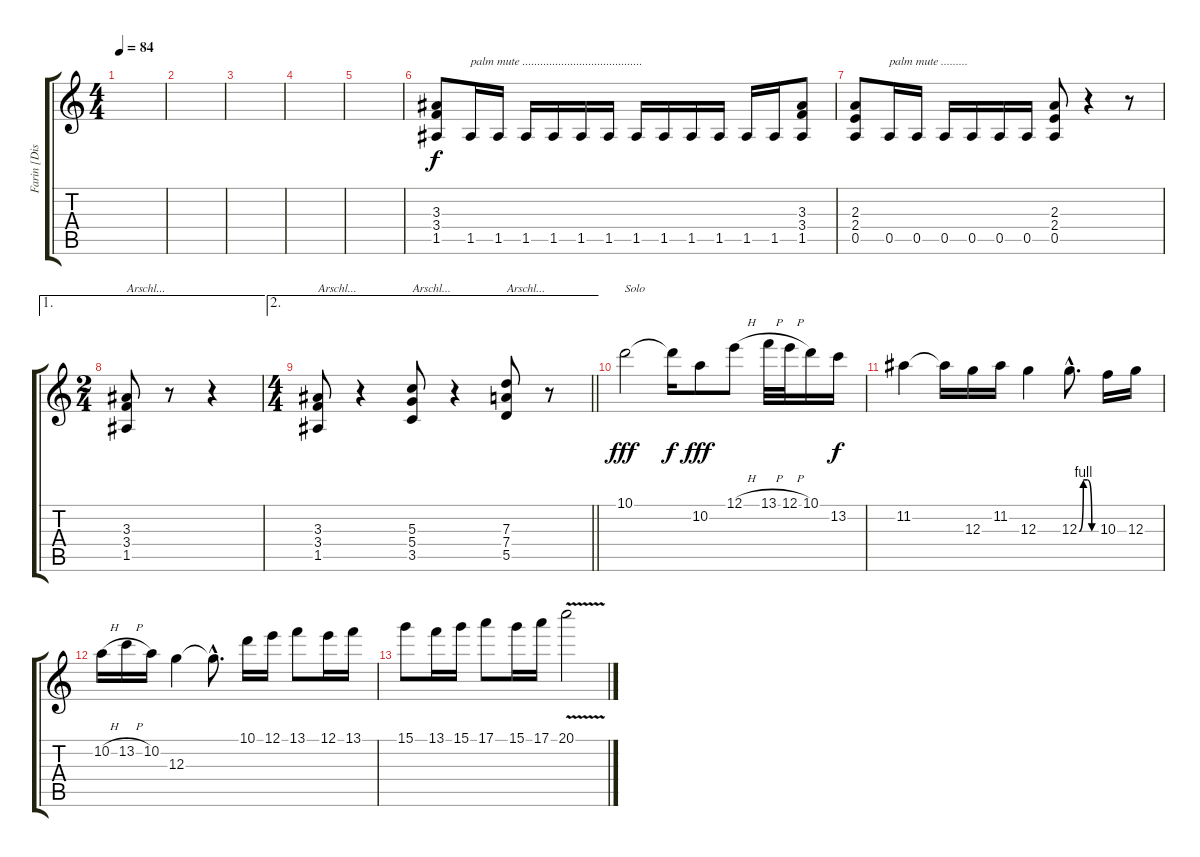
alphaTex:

\track ("Farin [Distored]" "Farin [Dis") {instrument distortionguitar}
\staff {score tabs}
\tuning (E4 B3 G3 D3 A2 E2) {hide}
\ts (4 4)
\tempo 84
\clef g2
\ks c
|
|
|
|
|
(3.3 3.4 1.5).8 1.5.16{txt "palm mute ........................................"} 1.5.16 1.5.16 1.5.16 1.5.16 1.5.16 1.5.16 1.5.16 1.5.16 1.5.16 1.5.16 1.5.16 (3.3 3.4 1.5).8 |
(2.3 2.4 0.5).8 0.5.16{txt "palm mute ........."} 0.5.16 0.5.16 0.5.16 0.5.16 0.5.16 (2.3 2.4 0.5).8 r.4 r.8 |
\ae 1
\ts (2 4)
(3.3 3.4 1.5).8{txt "Arschl..."} r.8 r.4 |
\ae 2
\ts (4 4)
\barLineRight lightlight
(3.3 3.4 1.5).8{txt "Arschl..."} r.4 (5.3 5.4 3.5).8{txt "Arschl..."} r.4 (7.3 7.4 5.5).8{txt "Arschl..."} r.8 |
10.1.2{txt "Solo" dy fff} 10.1{t}.16{dy f} 10.2.8{dy fff} 12.1{h}.8 13.1{h}.32 12.1{h}.32 10.1.16 13.2.16{dy f} |
11.2.4 11.2{t}.16 12.3.16 11.2.16 12.3.4 12.3{be (custom 0 0 15 4 30 4 45 0 60 0) hac}.8{d} 10.3.16 12.3.16 |
10.2{h}.16 13.2{h}.16 10.2.16 12.3.4 12.3{hac t}.8{d} 10.1.16 12.1.16 13.1.8 12.1.16 13.1.16 |
15.1.8 13.1.16 15.1.16 17.1.8 15.1.16 17.1.16 20.1{v}.2
